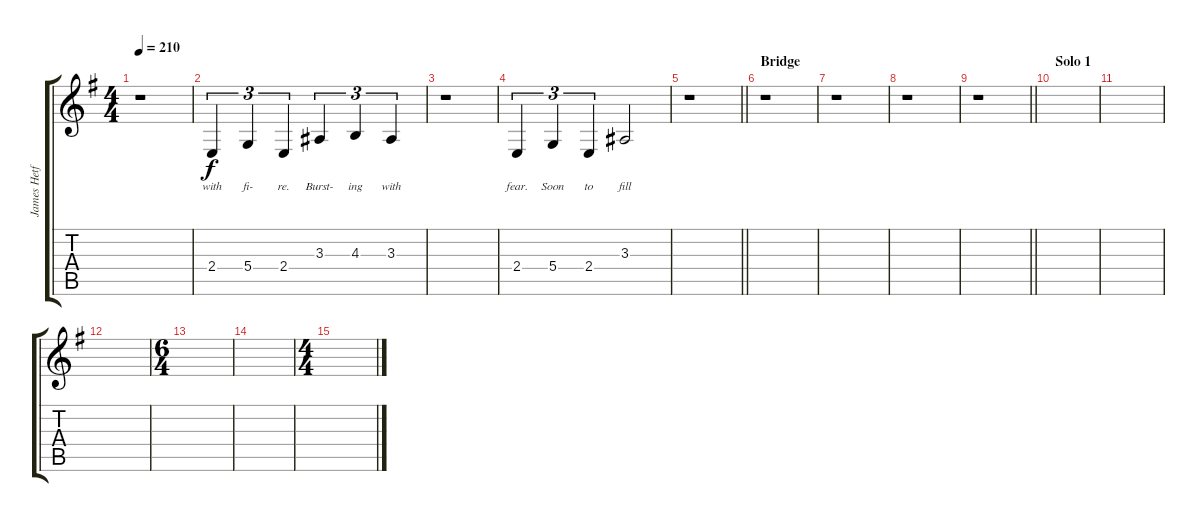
\track ("James Hetfield Vocals" "James Hetf") {instrument lead2sawtooth}
\staff {score tabs}
\tuning (E4 B3 G3 D3 A2 E2) {hide}
\ts (4 4)
\tempo 210
\clef g2
\ks g
r.1{dy f} |
2.4.4{tu (3 2) lyrics (0 "with") lyrics (1 "") lyrics (2 "") lyrics (3 "") lyrics (4 "")} 5.4.4{tu (3 2) lyrics (0 "fi-") lyrics (1 "") lyrics (2 "") lyrics (3 "") lyrics (4 "")} 2.4.4{tu (3 2) lyrics (0 "re.") lyrics (1 "") lyrics (2 "") lyrics (3 "") lyrics (4 "")} 3.3.4{tu (3 2) lyrics (0 "Burst-") lyrics (1 "") lyrics (2 "") lyrics (3 "") lyrics (4 "")} 4.3.4{tu (3 2) lyrics (0 "ing") lyrics (1 "") lyrics (2 "") lyrics (3 "") lyrics (4 "")} 3.3.4{tu (3 2) lyrics (0 "with") lyrics (1 "") lyrics (2 "") lyrics (3 "") lyrics (4 "")} |
r.1 |
2.4.4{tu (3 2) lyrics (0 "fear.") lyrics (1 "") lyrics (2 "") lyrics (3 "") lyrics (4 "")} 5.4.4{tu (3 2) lyrics (0 "Soon") lyrics (1 "") lyrics (2 "") lyrics (3 "") lyrics (4 "")} 2.4.4{tu (3 2) lyrics (0 "to") lyrics (1 "") lyrics (2 "") lyrics (3 "") lyrics (4 "")} 3.3.2{lyrics (0 "fill") lyrics (1 "") lyrics (2 "") lyrics (3 "") lyrics (4 "")} |
\barLineRight lightlight
r.1 |
\section ("" "Bridge")
r.1 |
r.1 |
r.1 |
\barLineRight lightlight
r.1 |
\section ("" "Solo 1")
|
|
|
\ts (6 4)
|
|
\ts (4 4)
